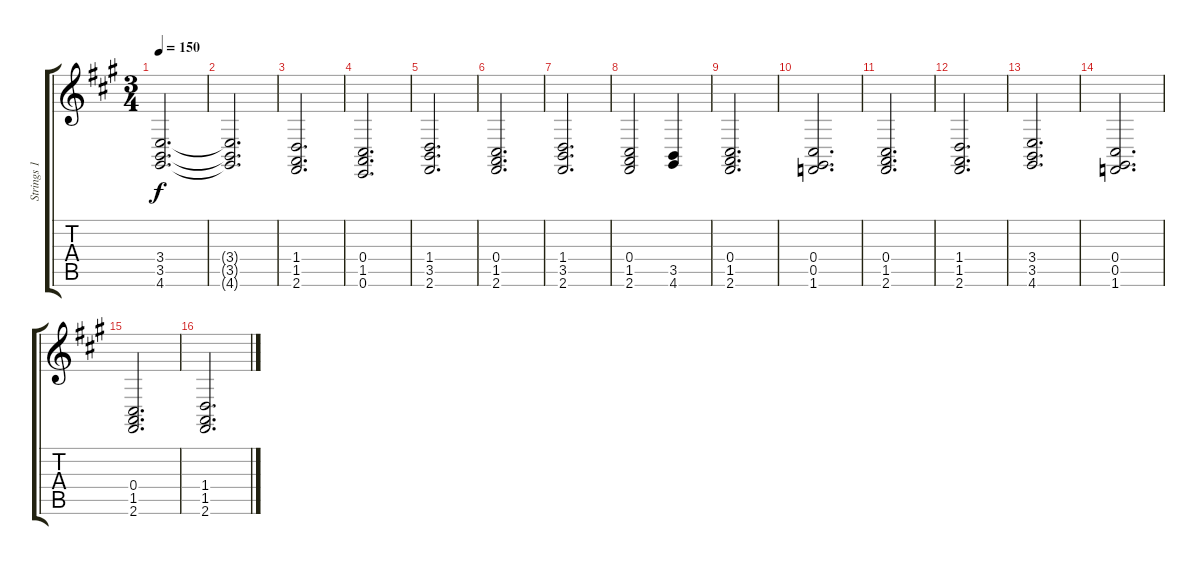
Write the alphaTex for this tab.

\track ("Strings 1" "Strings 1") {instrument stringensemble1}
\staff {score tabs}
\tuning (E4 B3 G3 Db3 Ab2 E2) {hide}
\ts (3 4)
\tempo 150
\clef g2
\ks f#minor
(3.4 3.5 4.6).2{d dy f} |
(3.4{t} 3.5{t} 4.6{t}).2{d} |
(1.4 1.5 2.6).2{d} |
(0.4 1.5 0.6).2{d} |
(1.4 3.5 2.6).2{d} |
(0.4 1.5 2.6).2{d} |
(1.4 3.5 2.6).2{d} |
(0.4 1.5 2.6).2 (3.5 4.6).4 |
(0.4 1.5 2.6).2{d} |
(0.4 0.5 1.6).2{d} |
(0.4 1.5 2.6).2{d} |
(1.4 1.5 2.6).2{d} |
(3.4 3.5 4.6).2{d} |
(0.4 0.5 1.6).2{d} |
(0.4 1.5 2.6).2{d} |
(1.4 1.5 2.6).2{d}
